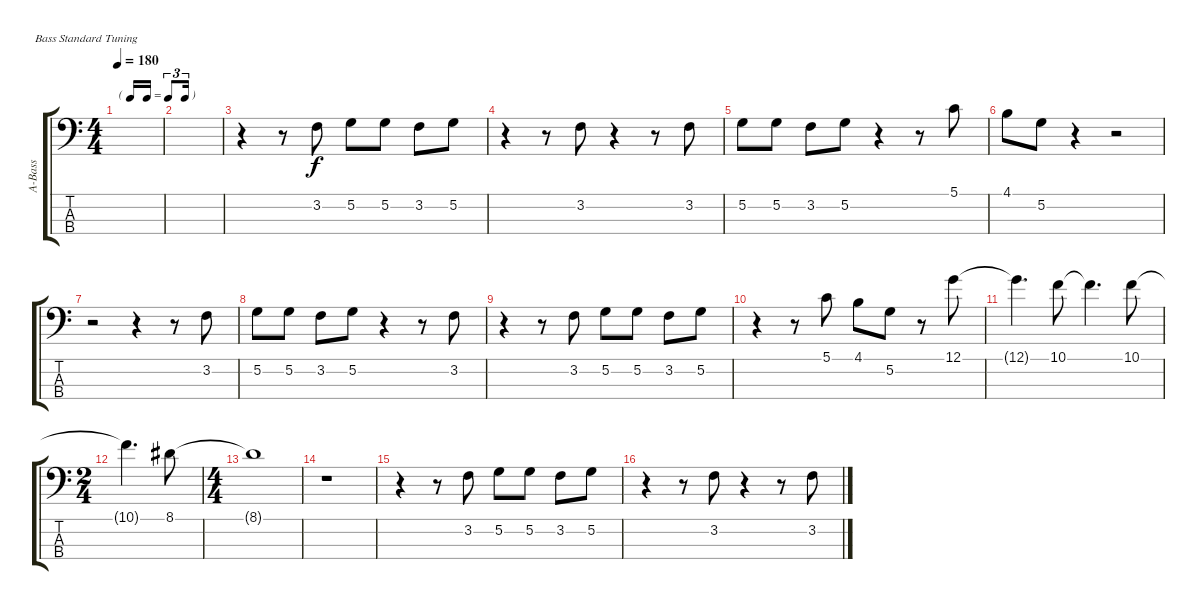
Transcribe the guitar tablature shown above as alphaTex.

\defaultSystemsLayout 4
\bracketExtendMode groupsimilarinstruments
\otherSystemsTrackNameOrientation horizontal
\track ("Acoustic Bass" "A-Bass") {instrument acousticbass}
\staff {score tabs}
\tuning (G2 D2 A1 E1)
\ts (4 4)
\tf triplet16th
\tempo 180
\clef f4
\scale
0.333333
\ks c
|
\scale
0.333333 |
\scale
0.333333 r.4 r.8 3.2.8 5.2.8 5.2.8 3.2.8 5.2.8 |
r.4 r.8 3.2.8 r.4 r.8 3.2.8 |
5.2.8 5.2.8 3.2.8 5.2.8 r.4 r.8 5.1.8 |
4.1.8 5.2.8 r.4 r.2 |
r.2 r.4 r.8 3.2.8 |
5.2.8 5.2.8 3.2.8 5.2.8 r.4 r.8 3.2.8 |
r.4 r.8 3.2.8 5.2.8 5.2.8 3.2.8 5.2.8 |
r.4 r.8 5.1.8 4.1.8 5.2.8 r.8 12.1.8 |
12.1{t}.4{d} 10.1.8 10.1{t}.4{d} 10.1.8 |
\ts (2 4)
10.1{t}.4{d} 8.1{acc #}.8 |
\ts (4 4)
8.1{t acc #}.1 |
r.1 |
r.4 r.8 3.2.8 5.2.8 5.2.8 3.2.8 5.2.8 |
r.4 r.8 3.2.8 r.4 r.8 3.2.8
